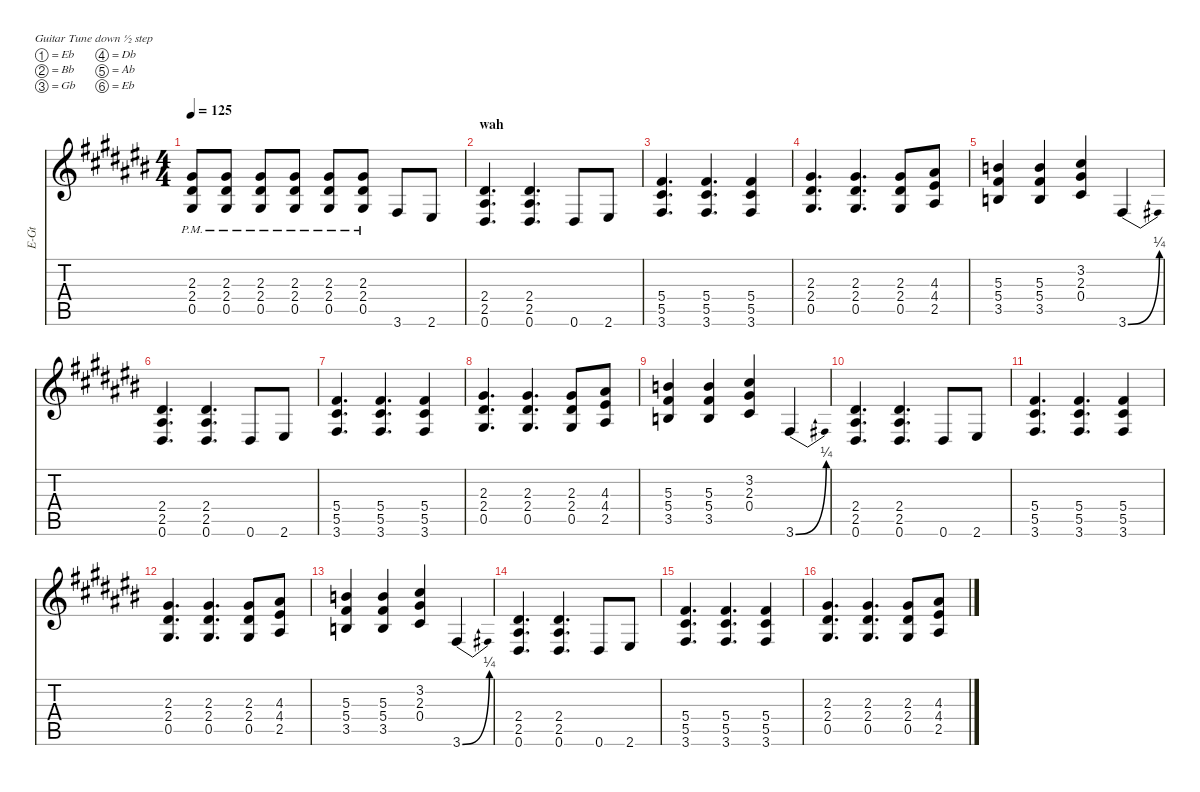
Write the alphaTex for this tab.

\hideDynamics
\bracketExtendMode nobrackets
\otherSystemsTrackNameOrientation horizontal
\track ("Guitar 2 (Izzy)" "E-Gt") {defaultSystemsLayout 8 instrument distortionguitar}
\staff {score tabs}
\tuning (Eb4 Bb3 Gb3 Db3 Ab2 Eb2)
\ts (4 4)
\tempo 125
\clef g2
\ks c#
(2.3{pm acc #} 2.4{pm acc #} 0.5{acc #}).8{dy f beam Up} (2.3{pm acc #} 2.4{pm acc #} 0.5{acc #}).8{beam Up} (2.3{pm acc #} 2.4{pm acc #} 0.5{acc #}).8{beam Up} (2.3{pm acc #} 2.4{pm acc #} 0.5{acc #}).8{beam Up} (2.3{pm acc #} 2.4{pm acc #} 0.5{acc #}).8{beam Up} (2.3{pm acc #} 2.4{pm acc #} 0.5{acc #}).8{beam Up} 3.6{acc #}.8{beam Up} 2.6{acc #}.8{beam Up} |
\section ("" "wah")
(2.4{acc #} 2.5{acc #} 0.6{acc #}).4{d beam Up} (2.4{acc #} 2.5{acc #} 0.6{acc #}).4{d beam Up} 0.6{acc #}.8{beam Up} 2.6{acc #}.8{beam Up} |
(5.4{acc #} 5.5{acc #} 3.6{acc #}).4{d beam Up} (5.4{acc #} 5.5{acc #} 3.6{acc #}).4{d beam Up} (5.4{acc #} 5.5{acc #} 3.6{acc #}).4{beam Up} |
(2.3{acc #} 2.4{acc #} 0.5{acc #}).4{d beam Up} (2.3{acc #} 2.4{acc #} 0.5{acc #}).4{d beam Up} (2.3{acc #} 2.4{acc #} 0.5{acc #}).8{beam Up} (4.3{acc #} 4.4{acc #} 2.5{acc #}).8{beam Up} |
(5.3{acc forcenatural} 5.4{acc #} 3.5{acc forcenatural}).4{beam Up} (5.3{acc forcenatural} 5.4{acc #} 3.5{acc forcenatural}).4{beam Up} (3.2{acc #} 2.3{acc #} 0.4{acc #}).4{beam Up} 3.6{be (bend 0 0 60 1) acc #}.4{beam Up} |
(2.4{acc #} 2.5{acc #} 0.6{acc #}).4{d beam Up} (2.4{acc #} 2.5{acc #} 0.6{acc #}).4{d beam Up} 0.6{acc #}.8{beam Up} 2.6{acc #}.8{beam Up} |
(5.4{acc #} 5.5{acc #} 3.6{acc #}).4{d beam Up} (5.4{acc #} 5.5{acc #} 3.6{acc #}).4{d beam Up} (5.4{acc #} 5.5{acc #} 3.6{acc #}).4{beam Up} |
(2.3{acc #} 2.4{acc #} 0.5{acc #}).4{d beam Up} (2.3{acc #} 2.4{acc #} 0.5{acc #}).4{d beam Up} (2.3{acc #} 2.4{acc #} 0.5{acc #}).8{beam Up} (4.3{acc #} 4.4{acc #} 2.5{acc #}).8{beam Up} |
(5.3{acc forcenatural} 5.4{acc #} 3.5{acc forcenatural}).4{beam Up} (5.3{acc forcenatural} 5.4{acc #} 3.5{acc forcenatural}).4{beam Up} (3.2{acc #} 2.3{acc #} 0.4{acc #}).4{beam Up} 3.6{be (bend 0 0 60 1) acc #}.4{beam Up} |
(2.4{acc #} 2.5{acc #} 0.6{acc #}).4{d beam Up} (2.4{acc #} 2.5{acc #} 0.6{acc #}).4{d beam Up} 0.6{acc #}.8{beam Up} 2.6{acc #}.8{beam Up} |
(5.4{acc #} 5.5{acc #} 3.6{acc #}).4{d beam Up} (5.4{acc #} 5.5{acc #} 3.6{acc #}).4{d beam Up} (5.4{acc #} 5.5{acc #} 3.6{acc #}).4{beam Up} |
(2.3{acc #} 2.4{acc #} 0.5{acc #}).4{d beam Up} (2.3{acc #} 2.4{acc #} 0.5{acc #}).4{d beam Up} (2.3{acc #} 2.4{acc #} 0.5{acc #}).8{beam Up} (4.3{acc #} 4.4{acc #} 2.5{acc #}).8{beam Up} |
(5.3{acc forcenatural} 5.4{acc #} 3.5{acc forcenatural}).4{beam Up} (5.3{acc forcenatural} 5.4{acc #} 3.5{acc forcenatural}).4{beam Up} (3.2{acc #} 2.3{acc #} 0.4{acc #}).4{beam Up} 3.6{be (bend 0 0 60 1) acc #}.4{beam Up} |
(2.4{acc #} 2.5{acc #} 0.6{acc #}).4{d beam Up} (2.4{acc #} 2.5{acc #} 0.6{acc #}).4{d beam Up} 0.6{acc #}.8{beam Up} 2.6{acc #}.8{beam Up} |
(5.4{acc #} 5.5{acc #} 3.6{acc #}).4{d beam Up} (5.4{acc #} 5.5{acc #} 3.6{acc #}).4{d beam Up} (5.4{acc #} 5.5{acc #} 3.6{acc #}).4{beam Up} |
(2.3{acc #} 2.4{acc #} 0.5{acc #}).4{d beam Up} (2.3{acc #} 2.4{acc #} 0.5{acc #}).4{d beam Up} (2.3{acc #} 2.4{acc #} 0.5{acc #}).8{beam Up} (4.3{acc #} 4.4{acc #} 2.5{acc #}).8{beam Up}
